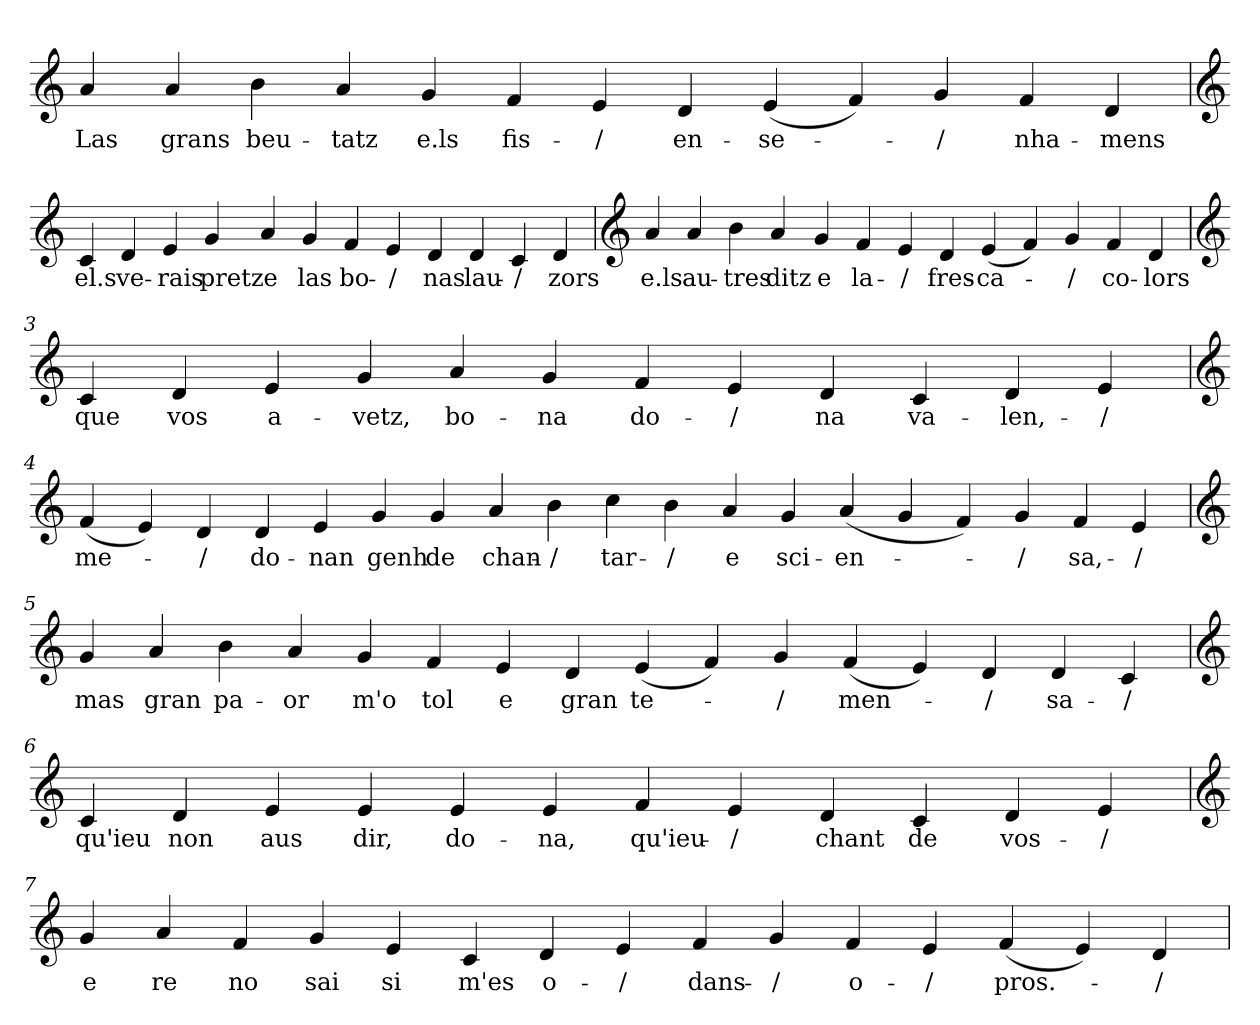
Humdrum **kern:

**kern	**text
*part1	*part1
*staff1	*staff1
*clefG2	*
=	=
4a	Las
4a	grans
4b	beu-
4a	-tatz
4g	e.ls
4f	fis-
4e	-/
4d	en-
(4e	-se-
4f)	.
4g	-/
4f	nha-
4d	-mens
=1	=1
*clefG2	*
4c	el.s
4d	ve-
4e	-rais
4g	pretz
4a	e
4g	las
4f	bo-
4e	-/
4d	nas
4d	lau-
4c	-/
4d	zors
=2	=2
*clefG2	*
4a	e.ls
4a	au-
4b	-tres
4a	ditz
4g	e
4f	la-
4e	-/
4d	fres-
(4e	-ca-
4f)	.
4g	-/
4f	co-
4d	-lors
=3	=3
*clefG2	*
4c	que
4d	vos
4e	a-
4g	-vetz,
4a	bo-
4g	-na
4f	do-
4e	-/
4d	na
4c	va-
4d	-len,-
4e	-/
=4	=4
*clefG2	*
(4f	me-
4e)	.
4d	-/
4d	do-
4e	-nan
4g	genh
4g	de
4a	chan-
4b	-/
4cc	tar-
4b	-/
4a	e
4g	sci-
(4a	-en-
4g	.
4f)	.
4g	-/
4f	sa,-
4e	-/
=5	=5
*clefG2	*
4g	mas
4a	gran
4b	pa-
4a	-or
4g	m'o
4f	tol
4e	e
4d	gran
(4e	te-
4f)	.
4g	-/
(4f	men-
4e)	.
4d	-/
4d	sa-
4c	-/
=6	=6
*clefG2	*
4c	qu'ieu
4d	non
4e	aus
4e	dir,
4e	do-
4e	-na,
4f	qu'ieu-
4e	-/
4d	chant
4c	de
4d	vos-
4e	-/
=7	=7
*clefG2	*
4g	e
4a	re
4f	no
4g	sai
4e	si
4c	m'es
4d	o-
4e	-/
4f	dans-
4g	-/
4f	o-
4e	-/
(4f	pros.-
4e)	.
4d	-/
=	=
*-	*-
